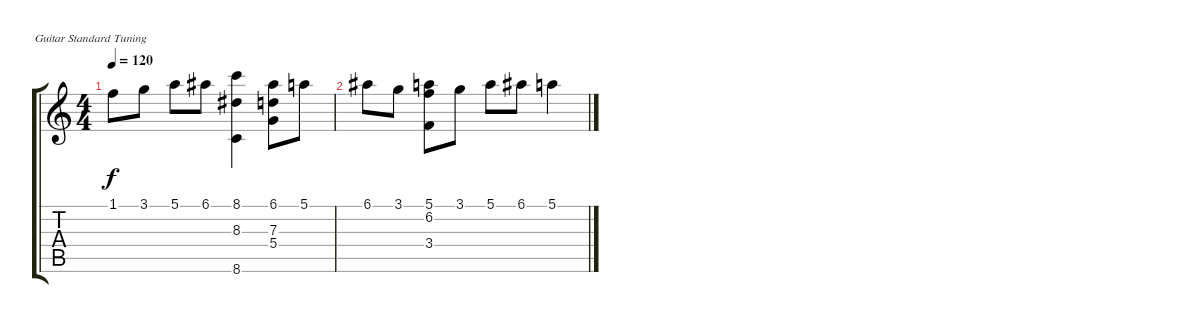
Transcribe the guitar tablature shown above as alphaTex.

\defaultSystemsLayout 4
\bracketExtendMode groupsimilarinstruments
\firstSystemTrackNameOrientation horizontal
\otherSystemsTrackNameOrientation horizontal
\track "" {instrument acousticguitarnylon}
\staff {score tabs}
\tuning (E4 B3 G3 D3 A2 E2)
\ts (4 4)
\tempo 120
\clef g2
\ks c
1.1.8{dy f} 3.1.8 5.1.8 6.1.8 (8.1 8.3 8.6).4 (6.1 7.3 5.4).8 5.1.8 |
6.1.8 3.1.8 (6.2 5.1 3.4).8 3.1.8 5.1.8 6.1.8 5.1.4
